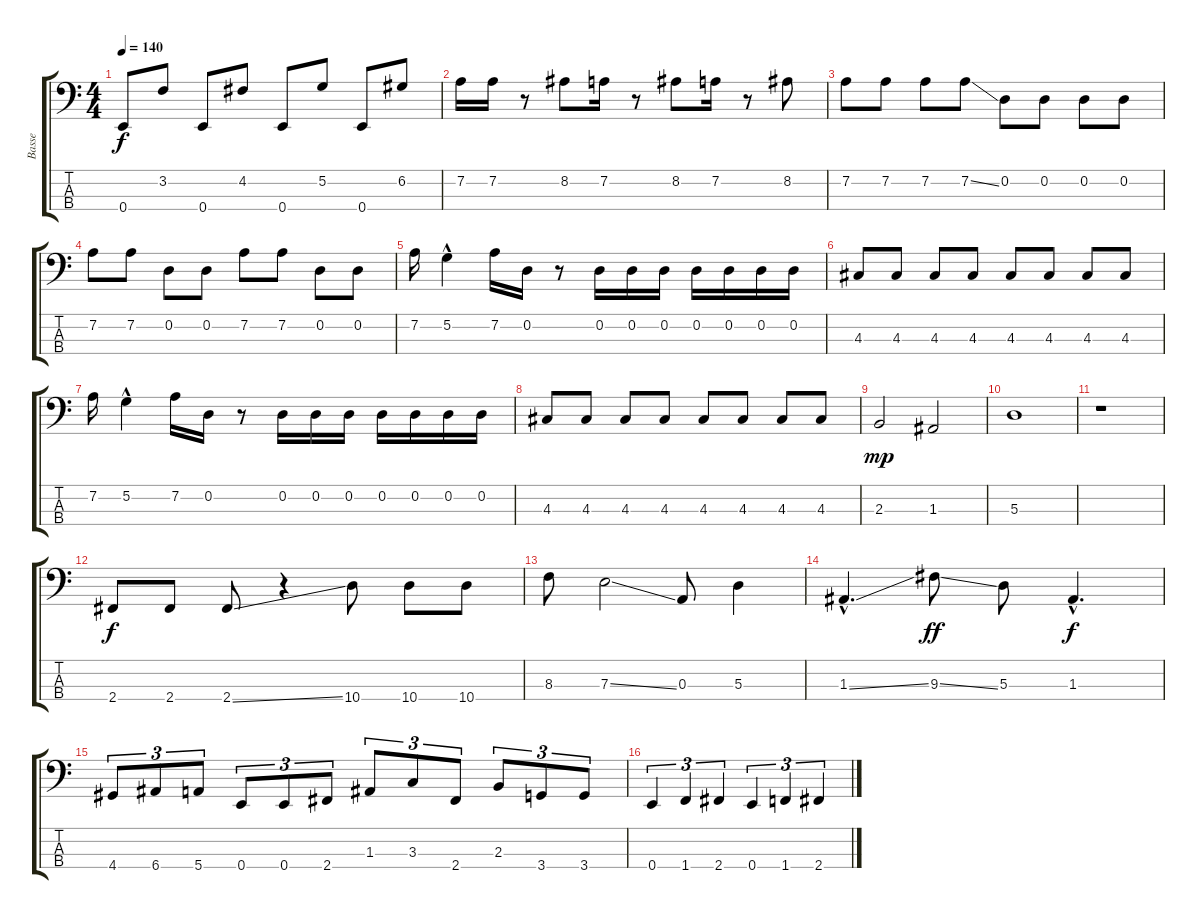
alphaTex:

\track ("Basse" "Basse") {instrument electricbasspick}
\staff {score tabs}
\tuning (G2 D2 A1 E1) {hide}
\ts (4 4)
\tempo 140
\clef f4
\ks c
0.4.8{dy f} 3.2.8 0.4.8 4.2.8 0.4.8 5.2.8 0.4.8 6.2.8 |
7.2.16 7.2.16 r.8 8.2.8 7.2.16 r.8 8.2.8 7.2.16 r.8 8.2.8 |
7.2.8 7.2.8 7.2.8 7.2{ss}.8 0.2.8 0.2.8 0.2.8 0.2.8 |
7.2.8 7.2.8 0.2.8 0.2.8 7.2.8 7.2.8 0.2.8 0.2.8 |
7.2.16 5.2{hac}.4 7.2.16 0.2.16 r.8 0.2.16 0.2.16 0.2.16 0.2.16 0.2.16 0.2.16 0.2.16 |
4.3.8 4.3.8 4.3.8 4.3.8 4.3.8 4.3.8 4.3.8 4.3.8 |
7.2.16 5.2{hac}.4 7.2.16 0.2.16 r.8 0.2.16 0.2.16 0.2.16 0.2.16 0.2.16 0.2.16 0.2.16 |
4.3.8 4.3.8 4.3.8 4.3.8 4.3.8 4.3.8 4.3.8 4.3.8 |
2.3.2{dy mp} 1.3.2 |
5.3.1 |
r.1 |
2.4.8{dy f} 2.4.8 2.4{ss}.8 r.4 10.4.8 10.4.8 10.4.8 |
8.3.8 7.3{ss}.2 0.3.8 5.3.4 |
1.3{ss hac}.4{d} 9.3{ss}.8{dy ff} 5.3.8 1.3{hac}.4{d dy f} |
4.4.8{tu (3 2)} 6.4.8{tu (3 2)} 5.4.8{tu (3 2)} 0.4.8{tu (3 2)} 0.4.8{tu (3 2)} 2.4.8{tu (3 2)} 1.3.8{tu (3 2)} 3.3.8{tu (3 2)} 2.4.8{tu (3 2)} 2.3.8{tu (3 2)} 3.4.8{tu (3 2)} 3.4.8{tu (3 2)} |
0.4.4{tu (3 2)} 1.4.4{tu (3 2)} 2.4.4{tu (3 2)} 0.4.4{tu (3 2)} 1.4.4{tu (3 2)} 2.4.4{tu (3 2)}
